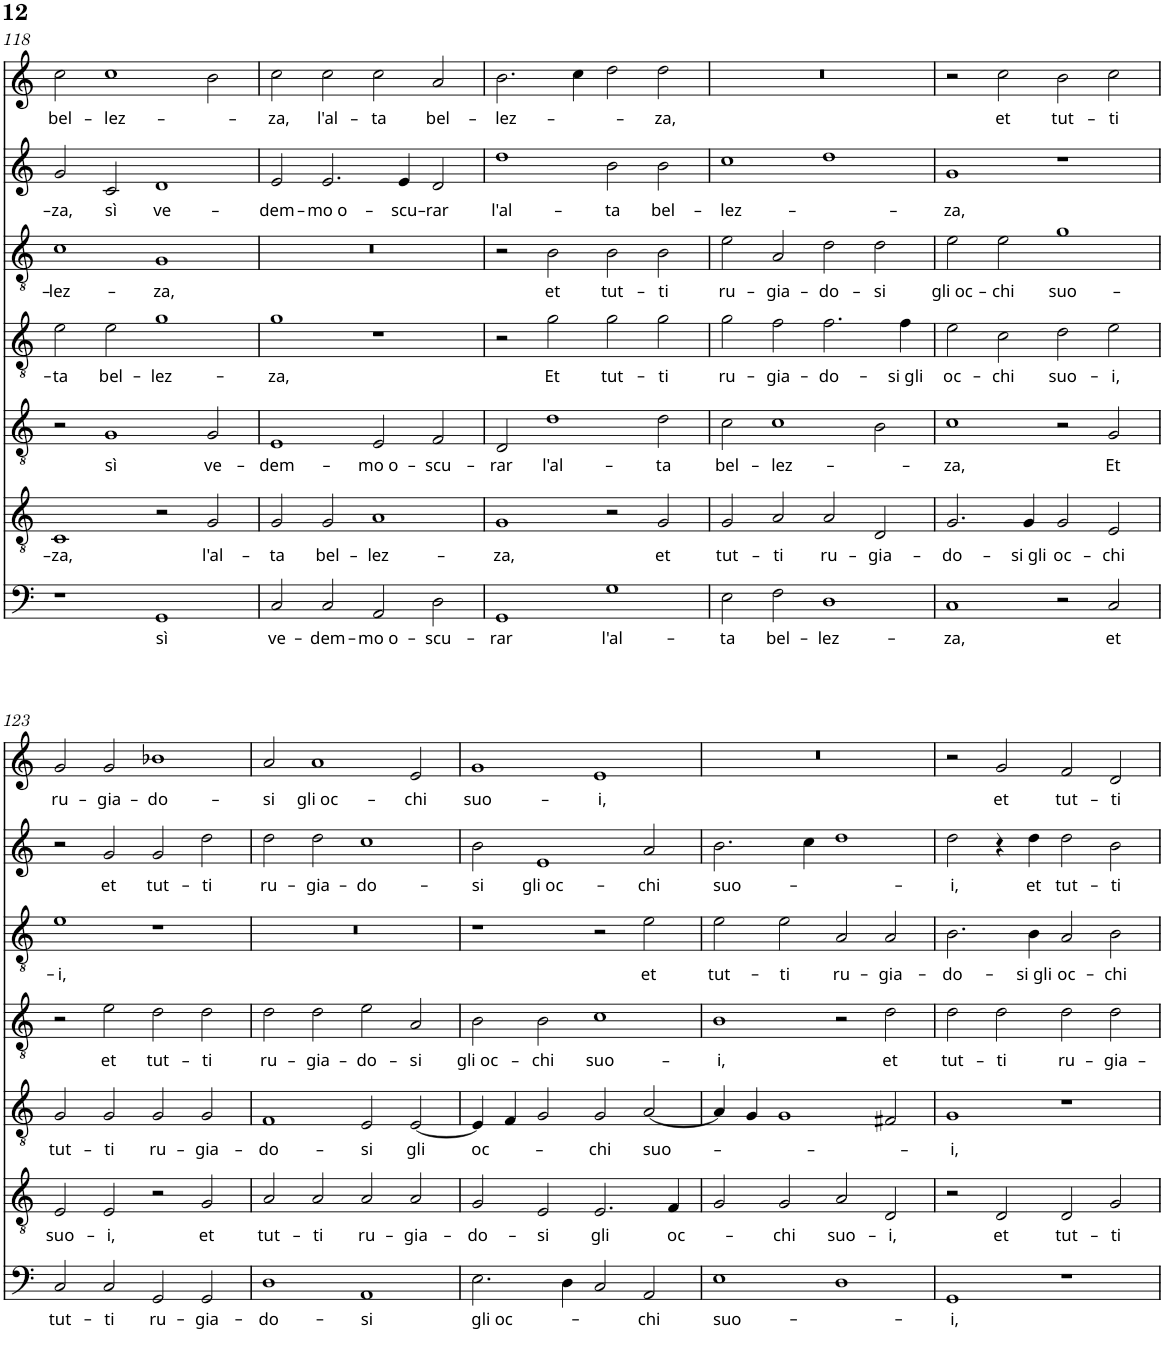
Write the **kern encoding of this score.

**kern	**text	**kern	**text	**kern	**text	**kern	**text	**kern	**text	**kern	**text	**kern	**text
*part7	*part7	*part6	*part6	*part5	*part5	*part4	*part4	*part3	*part3	*part2	*part2	*part1	*part1
*staff7	*staff7	*staff6	*staff6	*staff5	*staff5	*staff4	*staff4	*staff3	*staff3	*staff2	*staff2	*staff1	*staff1
*I"Bassus	*	*I"Quintus	*	*I"Settima	*	*I"Altus	*	*I"Tenor	*	*I"Sesto	*	*I"Cantus	*
!!LO:PB:g=z
*clefF4	*	*clefGv2	*	*clefGv2	*	*clefGv2	*	*clefGv2	*	*clefG2	*	*clefG2	*
*k[]	*	*k[]	*	*k[]	*	*k[]	*	*k[]	*	*k[]	*	*k[]	*
*	*	*	*	*	*	*	*	*	*	*	*	*C:	*
*M4/2	*	*M4/2	*	*M4/2	*	*M4/2	*	*M4/2	*	*M4/2	*	*M4/2	*
=118	=118	=118	=118	=118	=118	=118	=118	=118	=118	=118	=118	=118	=118
!	!	!	!LO:LY:b	!	!	!	!LO:LY:b	!	!LO:LY:b	!	!LO:LY:b	!	!LO:LY:b
1r	.	1C	-za,	2r	.	2e\	-ta	1c	-lez-	2g/	-za,	2cc\	bel-
!	!	!	!	!	!LO:LY:b	!	!LO:LY:b	!	!	!	!LO:LY:b	!	!LO:LY:b
.	.	.	.	1G	sì	2e\	bel-	.	.	2c/	sì	1cc	-lez-
!	!LO:LY:b	!	!	!	!	!	!LO:LY:b	!	!LO:LY:b	!	!LO:LY:b	!	!
1GG	sì	2r	.	.	.	1g	-lez-	1G	-za,	1d	ve-	.	.
!	!	!	!LO:LY:b	!	!LO:LY:b	!	!	!	!	!	!	!	!
.	.	2G/	l'al-	2G/	ve-	.	.	.	.	.	.	2b\	.
=119	=119	=119	=119	=119	=119	=119	=119	=119	=119	=119	=119	=119	=119
!	!LO:LY:b	!	!LO:LY:b	!	!LO:LY:b	!	!LO:LY:b	!	!	!	!LO:LY:b	!	!LO:LY:b
2C/	ve-	2G/	-ta	1E	-dem-	1g	-za,	0r	.	2e/	-dem-	2cc\	-za,
!	!LO:LY:b	!	!LO:LY:b	!	!	!	!	!	!	!	!LO:LY:b	!	!LO:LY:b
2C/	-dem-	2G/	bel-	.	.	.	.	.	.	2.e/	-mo o-	2cc\	l'al-
!	!LO:LY:b	!	!LO:LY:b	!	!LO:LY:b	!	!	!	!	!	!	!	!LO:LY:b
2AA/	-mo o-	1A	-lez-	2E/	-mo o-	1r	.	.	.	.	.	2cc\	-ta
!	!	!	!	!	!	!	!	!	!	!	!LO:LY:b	!	!
.	.	.	.	.	.	.	.	.	.	4e/	-scu-	.	.
!	!LO:LY:b	!	!	!	!LO:LY:b	!	!	!	!	!	!LO:LY:b	!	!LO:LY:b
2D\	-scu-	.	.	2F/	-scu-	.	.	.	.	2d/	-rar	2a/	bel-
=120	=120	=120	=120	=120	=120	=120	=120	=120	=120	=120	=120	=120	=120
!	!LO:LY:b	!	!LO:LY:b	!	!LO:LY:b	!	!	!	!	!	!LO:LY:b	!	!LO:LY:b
1GG	-rar	1G	-za,	2D/	-rar	2r	.	2r	.	1dd	l'al-	2.b\	-lez-
!	!	!	!	!	!LO:LY:b	!	!LO:LY:b	!	!LO:LY:b	!	!	!	!
.	.	.	.	1d	l'al-	2g\	Et	2B\	et	.	.	.	.
.	.	.	.	.	.	.	.	.	.	.	.	4cc\	.
!	!LO:LY:b	!	!	!	!	!	!LO:LY:b	!	!LO:LY:b	!	!LO:LY:b	!	!
1G	l'al-	2r	.	.	.	2g\	tut-	2B\	tut-	2b\	-ta	2dd\	.
!	!	!	!LO:LY:b	!	!LO:LY:b	!	!LO:LY:b	!	!LO:LY:b	!	!LO:LY:b	!	!LO:LY:b
.	.	2G/	et	2d\	-ta	2g\	-ti	2B\	-ti	2b\	bel-	2dd\	-za,
=121	=121	=121	=121	=121	=121	=121	=121	=121	=121	=121	=121	=121	=121
!	!LO:LY:b	!	!LO:LY:b	!	!LO:LY:b	!	!LO:LY:b	!	!LO:LY:b	!	!LO:LY:b	!	!
2E\	-ta	2G/	tut-	2c\	bel-	2g\	ru-	2e\	ru-	1cc	-lez-	0r	.
!	!LO:LY:b	!	!LO:LY:b	!	!LO:LY:b	!	!LO:LY:b	!	!LO:LY:b	!	!	!	!
2F\	bel-	2A/	-ti	1c	-lez-	2f\	-gia-	2A/	-gia-	.	.	.	.
!	!LO:LY:b	!	!LO:LY:b	!	!	!	!LO:LY:b	!	!LO:LY:b	!	!	!	!
1D	-lez-	2A/	ru-	.	.	2.f\	-do-	2d\	-do-	1dd	.	.	.
!	!	!	!LO:LY:b	!	!	!	!	!	!LO:LY:b	!	!	!	!
.	.	2D/	-gia-	2B\	.	.	.	2d\	-si	.	.	.	.
!	!	!	!	!	!	!	!LO:LY:b	!	!	!	!	!	!
.	.	.	.	.	.	4f\	-si gli	.	.	.	.	.	.
=122	=122	=122	=122	=122	=122	=122	=122	=122	=122	=122	=122	=122	=122
!	!LO:LY:b	!	!LO:LY:b	!	!LO:LY:b	!	!LO:LY:b	!	!LO:LY:b	!	!LO:LY:b	!	!
1C	-za,	2.G/	-do-	1c	-za,	2e\	oc-	2e\	gli oc-	1g	-za,	2r	.
!	!	!	!	!	!	!	!LO:LY:b	!	!LO:LY:b	!	!	!	!LO:LY:b
.	.	.	.	.	.	2c\	-chi	2e\	-chi	.	.	2cc\	et
!	!	!	!LO:LY:b	!	!	!	!	!	!	!	!	!	!
.	.	4G/	-si gli	.	.	.	.	.	.	.	.	.	.
!	!	!	!LO:LY:b	!	!	!	!LO:LY:b	!	!LO:LY:b	!	!	!	!LO:LY:b
2r	.	2G/	oc-	2r	.	2d\	suo-	1g	suo-	1r	.	2b\	tut-
!	!LO:LY:b	!	!LO:LY:b	!	!LO:LY:b	!	!LO:LY:b	!	!	!	!	!	!LO:LY:b
2C/	et	2E/	-chi	2G/	Et	2e\	-i,	.	.	.	.	2cc\	-ti
!!LO:LB:g=z
=123	=123	=123	=123	=123	=123	=123	=123	=123	=123	=123	=123	=123	=123
!	!LO:LY:b	!	!LO:LY:b	!	!LO:LY:b	!	!	!	!LO:LY:b	!	!	!	!LO:LY:b
2C/	tut-	2E/	suo-	2G/	tut-	2r	.	1e	-i,	2r	.	2g/	ru-
!	!LO:LY:b	!	!LO:LY:b	!	!LO:LY:b	!	!LO:LY:b	!	!	!	!LO:LY:b	!	!LO:LY:b
2C/	-ti	2E/	-i,	2G/	-ti	2e\	et	.	.	2g/	et	2g/	-gia-
!	!LO:LY:b	!	!	!	!LO:LY:b	!	!LO:LY:b	!	!	!	!LO:LY:b	!	!LO:LY:b
2GG/	ru-	2r	.	2G/	ru-	2d\	tut-	1r	.	2g/	tut-	1b-X	-do-
!	!LO:LY:b	!	!LO:LY:b	!	!LO:LY:b	!	!LO:LY:b	!	!	!	!LO:LY:b	!	!
2GG/	-gia-	2G/	et	2G/	-gia-	2d\	-ti	.	.	2dd\	-ti	.	.
=124	=124	=124	=124	=124	=124	=124	=124	=124	=124	=124	=124	=124	=124
!	!LO:LY:b	!	!LO:LY:b	!	!LO:LY:b	!	!LO:LY:b	!	!	!	!LO:LY:b	!	!LO:LY:b
1D	-do-	2A/	tut-	1F	-do-	2d\	ru-	0r	.	2dd\	ru-	2a/	-si
!	!	!	!LO:LY:b	!	!	!	!LO:LY:b	!	!	!	!LO:LY:b	!	!LO:LY:b
.	.	2A/	-ti	.	.	2d\	-gia-	.	.	2dd\	-gia-	1a	gli oc-
!	!LO:LY:b	!	!LO:LY:b	!	!LO:LY:b	!	!LO:LY:b	!	!	!	!LO:LY:b	!	!
1AA	-si	2A/	ru-	2E/	-si	2e\	-do-	.	.	1cc	-do-	.	.
!	!	!	!LO:LY:b	!	!LO:LY:b	!	!LO:LY:b	!	!	!	!	!	!LO:LY:b
.	.	2A/	-gia-	[<2E/	gli	2A/	-si	.	.	.	.	2e/	-chi
=125	=125	=125	=125	=125	=125	=125	=125	=125	=125	=125	=125	=125	=125
!	!LO:LY:b	!	!LO:LY:b	!	!LO:LY:b	!	!LO:LY:b	!	!	!	!LO:LY:b	!	!LO:LY:b
2.E\	gli oc-	2G/	-do-	4E/]	oc-	2B\	gli oc-	1r	.	2b\	-si	1g	suo-
.	.	.	.	4F/	.	.	.	.	.	.	.	.	.
!	!	!	!LO:LY:b	!	!	!	!LO:LY:b	!	!	!	!LO:LY:b	!	!
.	.	2E/	-si	2G/	.	2B\	-chi	.	.	1e	gli oc-	.	.
4D\	.	.	.	.	.	.	.	.	.	.	.	.	.
!	!	!	!LO:LY:b	!	!LO:LY:b	!	!LO:LY:b	!	!	!	!	!	!LO:LY:b
2C/	.	2.E/	gli	2G/	-chi	1c	suo-	2r	.	.	.	1e	-i,
!	!LO:LY:b	!	!	!	!LO:LY:b	!	!	!	!LO:LY:b	!	!LO:LY:b	!	!
2AA/	-chi	.	.	[<2A/	suo-	.	.	2e\	et	2a/	-chi	.	.
!	!	!	!LO:LY:b	!	!	!	!	!	!	!	!	!	!
.	.	4F/	oc-	.	.	.	.	.	.	.	.	.	.
=126	=126	=126	=126	=126	=126	=126	=126	=126	=126	=126	=126	=126	=126
!	!LO:LY:b	!	!	!	!	!	!LO:LY:b	!	!LO:LY:b	!	!LO:LY:b	!	!
1E	suo-	2G/	.	4A/]	.	1B	-i,	2e\	tut-	2.b\	suo-	0r	.
.	.	.	.	4G/	.	.	.	.	.	.	.	.	.
!	!	!	!LO:LY:b	!	!	!	!	!	!LO:LY:b	!	!	!	!
.	.	2G/	-chi	1G	.	.	.	2e\	-ti	.	.	.	.
.	.	.	.	.	.	.	.	.	.	4cc\	.	.	.
!	!	!	!LO:LY:b	!	!	!	!	!	!LO:LY:b	!	!	!	!
1D	.	2A/	suo-	.	.	2r	.	2A/	ru-	1dd	.	.	.
!	!	!	!LO:LY:b	!	!	!	!LO:LY:b	!	!LO:LY:b	!	!	!	!
.	.	2D/	-i,	2F#X/	.	2d\	et	2A/	-gia-	.	.	.	.
=127	=127	=127	=127	=127	=127	=127	=127	=127	=127	=127	=127	=127	=127
!	!LO:LY:b	!	!	!	!LO:LY:b	!	!LO:LY:b	!	!LO:LY:b	!	!LO:LY:b	!	!
1GG	-i,	2r	.	1G	-i,	2d\	tut-	2.B\	-do-	2dd\	-i,	2r	.
!	!	!	!LO:LY:b	!	!	!	!LO:LY:b	!	!	!	!	!	!LO:LY:b
.	.	2D/	et	.	.	2d\	-ti	.	.	4r	.	2g/	et
!	!	!	!	!	!	!	!	!	!LO:LY:b	!	!LO:LY:b	!	!
.	.	.	.	.	.	.	.	4B\	-si gli	4dd\	et	.	.
!	!	!	!LO:LY:b	!	!	!	!LO:LY:b	!	!LO:LY:b	!	!LO:LY:b	!	!LO:LY:b
1r	.	2D/	tut-	1r	.	2d\	ru-	2A/	oc-	2dd\	tut-	2f/	tut-
!	!	!	!LO:LY:b	!	!	!	!LO:LY:b	!	!LO:LY:b	!	!LO:LY:b	!	!LO:LY:b
.	.	2G/	-ti	.	.	2d\	-gia-	2B\	-chi	2b\	-ti	2d/	-ti
=	=	=	=	=	=	=	=	=	=	=	=	=	=
*-	*-	*-	*-	*-	*-	*-	*-	*-	*-	*-	*-	*-	*-
